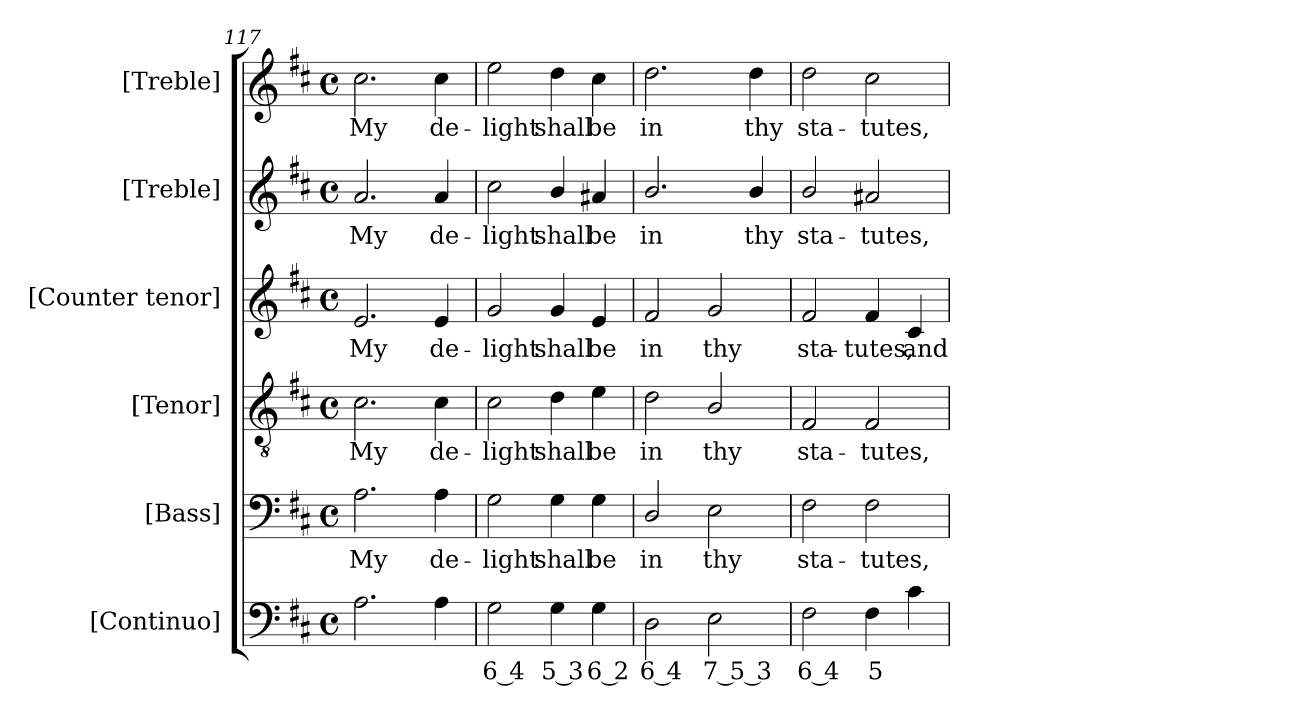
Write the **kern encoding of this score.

**kern	**text	**kern	**text	**kern	**text	**kern	**text	**kern	**text	**kern	**text
*part6	*part6	*part5	*part5	*part4	*part4	*part3	*part3	*part2	*part2	*part1	*part1
*staff6	*staff6	*staff5	*staff5	*staff4	*staff4	*staff3	*staff3	*staff2	*staff2	*staff1	*staff1
*I"[Continuo]	*	*I"[Bass]	*	*I"[Tenor]	*	*I"[Counter tenor]	*	*I"[Treble]	*	*I"[Treble]	*
*I'Cont.	*	*I'B.	*	*I'T.	*	*	*	*	*	*	*
*clefF4	*	*clefF4	*	*clefGv2	*	*clefG2	*	*clefG2	*	*clefG2	*
*	*	*	*	*ITrd7c12	*	*	*	*	*	*	*
*k[f#c#]	*	*k[f#c#]	*	*k[f#c#]	*	*k[f#c#]	*	*k[f#c#]	*	*k[f#c#]	*
*D:	*	*D:	*	*D:	*	*D:	*	*D:	*	*D:	*
*M4/4	*	*M4/4	*	*M4/4	*	*M4/4	*	*M4/4	*	*M4/4	*
*met(c)	*	*met(c)	*	*met(c)	*	*met(c)	*	*met(c)	*	*met(c)	*
=117	=117	=117	=117	=117	=117	=117	=117	=117	=117	=117	=117
!	!	!	!LO:LY:b:color=#000000	!	!	!	!	!	!	!	!
!	!	!	!	!	!LO:LY:b:color=#000000	!	!	!	!	!	!
!	!	!	!	!	!	!	!LO:LY:b:color=#000000	!	!	!	!
!	!	!	!	!	!	!	!	!	!LO:LY:b:color=#000000	!	!
!	!	!	!	!	!	!	!	!	!	!	!LO:LY:b:color=#000000
2.Ai\	.	2.Ai\	My	2.C#i\	My	2.ei/	My	2.ai/	My	2.cc#i\	My
!	!	!	!LO:LY:b:color=#000000	!	!	!	!	!	!	!	!
!	!	!	!	!	!LO:LY:b:color=#000000	!	!	!	!	!	!
!	!	!	!	!	!	!	!LO:LY:b:color=#000000	!	!	!	!
!	!	!	!	!	!	!	!	!	!LO:LY:b:color=#000000	!	!
!	!	!	!	!	!	!	!	!	!	!	!LO:LY:b:color=#000000
4Ai\	.	4Ai\	de-	4C#i\	de-	4ei/	de-	4ai/	de-	4cc#i\	de-
!!LO:PB:g=z
=118	=118	=118	=118	=118	=118	=118	=118	=118	=118	=118	=118
!	!LO:LY:b:color=#000000	!	!	!	!	!	!	!	!	!	!
!	!	!	!LO:LY:b:color=#000000	!	!	!	!	!	!	!	!
!	!	!	!	!	!LO:LY:b:color=#000000	!	!	!	!	!	!
!	!	!	!	!	!	!	!LO:LY:b:color=#000000	!	!	!	!
!	!	!	!	!	!	!	!	!	!LO:LY:b:color=#000000	!	!
!	!	!	!	!	!	!	!	!	!	!	!LO:LY:b:color=#000000
2Gi\	6 4	2Gi\	-light	2C#i\	-light	2gi/	-light	2cc#i\	-light	2eei\	-light
!	!LO:LY:b:color=#000000	!	!	!	!	!	!	!	!	!	!
!	!	!	!LO:LY:b:color=#000000	!	!	!	!	!	!	!	!
!	!	!	!	!	!LO:LY:b:color=#000000	!	!	!	!	!	!
!	!	!	!	!	!	!	!LO:LY:b:color=#000000	!	!	!	!
!	!	!	!	!	!	!	!	!	!LO:LY:b:color=#000000	!	!
!	!	!	!	!	!	!	!	!	!	!	!LO:LY:b:color=#000000
4Gi\	5 3	4Gi\	shall	4Di\	shall	4gi/	shall	4bi/	shall	4ddi\	shall
!	!LO:LY:b:color=#000000	!	!	!	!	!	!	!	!	!	!
!	!	!	!LO:LY:b:color=#000000	!	!	!	!	!	!	!	!
!	!	!	!	!	!LO:LY:b:color=#000000	!	!	!	!	!	!
!	!	!	!	!	!	!	!LO:LY:b:color=#000000	!	!	!	!
!	!	!	!	!	!	!	!	!	!LO:LY:b:color=#000000	!	!
!	!	!	!	!	!	!	!	!	!	!	!LO:LY:b:color=#000000
4Gi\	6 2	4Gi\	be	4Ei\	be	4ei/	be	4a#Xi/	be	4cc#i\	be
=119	=119	=119	=119	=119	=119	=119	=119	=119	=119	=119	=119
!	!LO:LY:b:color=#000000	!	!	!	!	!	!	!	!	!	!
!	!	!	!LO:LY:b:color=#000000	!	!	!	!	!	!	!	!
!	!	!	!	!	!LO:LY:b:color=#000000	!	!	!	!	!	!
!	!	!	!	!	!	!	!LO:LY:b:color=#000000	!	!	!	!
!	!	!	!	!	!	!	!	!	!LO:LY:b:color=#000000	!	!
!	!	!	!	!	!	!	!	!	!	!	!LO:LY:b:color=#000000
2Di\	6 4	2Di/	in	2Di\	in	2f#i/	in	2.bi/	in	2.ddi\	in
!	!LO:LY:b:color=#000000	!	!	!	!	!	!	!	!	!	!
!	!	!	!LO:LY:b:color=#000000	!	!	!	!	!	!	!	!
!	!	!	!	!	!LO:LY:b:color=#000000	!	!	!	!	!	!
!	!	!	!	!	!	!	!LO:LY:b:color=#000000	!	!	!	!
2Ei\	7 5 3	2Ei\	thy	2BBi/	thy	2gi/	thy	.	.	.	.
!	!	!	!	!	!	!	!	!	!LO:LY:b:color=#000000	!	!
!	!	!	!	!	!	!	!	!	!	!	!LO:LY:b:color=#000000
.	.	.	.	.	.	.	.	4bi/	thy	4ddi\	thy
=120	=120	=120	=120	=120	=120	=120	=120	=120	=120	=120	=120
!	!LO:LY:b:color=#000000	!	!	!	!	!	!	!	!	!	!
!	!	!	!LO:LY:b:color=#000000	!	!	!	!	!	!	!	!
!	!	!	!	!	!LO:LY:b:color=#000000	!	!	!	!	!	!
!	!	!	!	!	!	!	!LO:LY:b:color=#000000	!	!	!	!
!	!	!	!	!	!	!	!	!	!LO:LY:b:color=#000000	!	!
!	!	!	!	!	!	!	!	!	!	!	!LO:LY:b:color=#000000
2F#i\	6 4	2F#i\	sta-	2FF#i/	sta-	2f#i/	sta-	2bi/	sta-	2ddi\	sta-
!	!LO:LY:b:color=#000000	!	!	!	!	!	!	!	!	!	!
!	!	!	!LO:LY:b:color=#000000	!	!	!	!	!	!	!	!
!	!	!	!	!	!LO:LY:b:color=#000000	!	!	!	!	!	!
!	!	!	!	!	!	!	!LO:LY:b:color=#000000	!	!	!	!
!	!	!	!	!	!	!	!	!	!LO:LY:b:color=#000000	!	!
!	!	!	!	!	!	!	!	!	!	!	!LO:LY:b:color=#000000
4F#i\	5	2F#i\	-tutes,	2FF#i/	-tutes,	4f#i/	-tutes,	2a#Xi/	-tutes,	2cc#i\	-tutes,
!	!	!	!	!	!	!	!LO:LY:b:color=#000000	!	!	!	!
4c#i\	.	.	.	.	.	4c#i/	and	.	.	.	.
=	=	=	=	=	=	=	=	=	=	=	=
*-	*-	*-	*-	*-	*-	*-	*-	*-	*-	*-	*-
